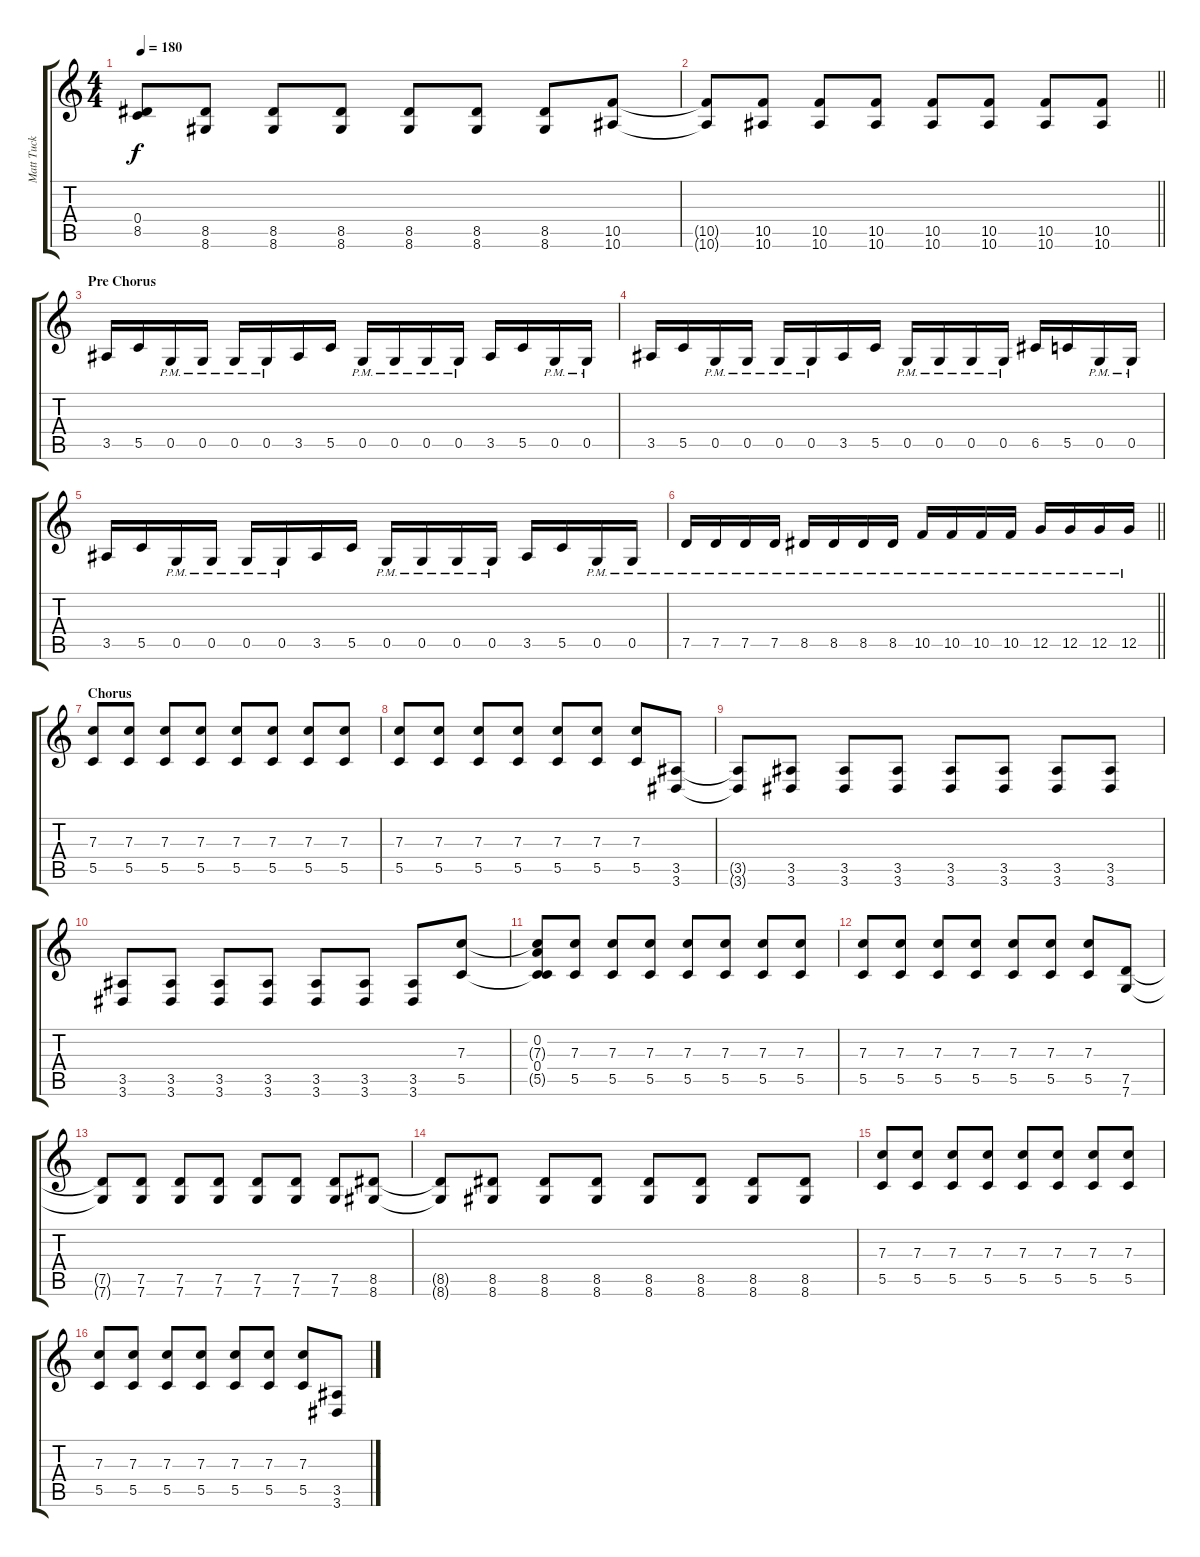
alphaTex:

\track ("Matt Tuck" "Matt Tuck") {instrument distortionguitar}
\staff {score tabs}
\tuning (D4 A3 F3 C3 G2 C2) {hide}
\ts (4 4)
\tempo 180
\clef g2
\ks c
(0.4 8.5{t}).8{dy f} (8.5 8.6).8 (8.5 8.6).8 (8.5 8.6).8 (8.5 8.6).8 (8.5 8.6).8 (8.5 8.6).8 (10.5 10.6).8 |
\barLineRight lightlight
(10.5{t} 10.6{t}).8 (10.5 10.6).8 (10.5 10.6).8 (10.5 10.6).8 (10.5 10.6).8 (10.5 10.6).8 (10.5 10.6).8 (10.5 10.6).8 |
\section ("" "Pre Chorus")
3.5.16 5.5.16 0.5{pm}.16 0.5{pm}.16 0.5{pm}.16 0.5{pm}.16 3.5.16 5.5.16 0.5{pm}.16 0.5{pm}.16 0.5{pm}.16 0.5{pm}.16 3.5.16 5.5.16 0.5{pm}.16 0.5{pm}.16 |
3.5.16 5.5.16 0.5{pm}.16 0.5{pm}.16 0.5{pm}.16 0.5{pm}.16 3.5.16 5.5.16 0.5{pm}.16 0.5{pm}.16 0.5{pm}.16 0.5{pm}.16 6.5.16 5.5.16 0.5{pm}.16 0.5{pm}.16 |
3.5.16 5.5.16 0.5{pm}.16 0.5{pm}.16 0.5{pm}.16 0.5{pm}.16 3.5.16 5.5.16 0.5{pm}.16 0.5{pm}.16 0.5{pm}.16 0.5{pm}.16 3.5.16 5.5.16 0.5{pm}.16 0.5{pm}.16 |
\barLineRight lightlight
7.5{pm}.16 7.5{pm}.16 7.5{pm}.16 7.5{pm}.16 8.5{pm}.16 8.5{pm}.16 8.5{pm}.16 8.5{pm}.16 10.5{pm}.16 10.5{pm}.16 10.5{pm}.16 10.5{pm}.16 12.5{pm}.16 12.5{pm}.16 12.5{pm}.16 12.5{pm}.16 |
\section ("" "Chorus")
(7.3 5.5).8 (7.3 5.5).8 (7.3 5.5).8 (7.3 5.5).8 (7.3 5.5).8 (7.3 5.5).8 (7.3 5.5).8 (7.3 5.5).8 |
(7.3 5.5).8 (7.3 5.5).8 (7.3 5.5).8 (7.3 5.5).8 (7.3 5.5).8 (7.3 5.5).8 (7.3 5.5).8 (3.5 3.6).8 |
(3.5{t} 3.6{t}).8 (3.5 3.6).8 (3.5 3.6).8 (3.5 3.6).8 (3.5 3.6).8 (3.5 3.6).8 (3.5 3.6).8 (3.5 3.6).8 |
(3.5 3.6).8 (3.5 3.6).8 (3.5 3.6).8 (3.5 3.6).8 (3.5 3.6).8 (3.5 3.6).8 (3.5 3.6).8 (7.3 5.5).8 |
(0.2 7.3{t} 0.4 5.5{t}).8 (7.3 5.5).8 (7.3 5.5).8 (7.3 5.5).8 (7.3 5.5).8 (7.3 5.5).8 (7.3 5.5).8 (7.3 5.5).8 |
(7.3 5.5).8 (7.3 5.5).8 (7.3 5.5).8 (7.3 5.5).8 (7.3 5.5).8 (7.3 5.5).8 (7.3 5.5).8 (7.5 7.6).8 |
(7.5{t} 7.6{t}).8 (7.5 7.6).8 (7.5 7.6).8 (7.5 7.6).8 (7.5 7.6).8 (7.5 7.6).8 (7.5 7.6).8 (8.5 8.6).8 |
(8.5{t} 8.6{t}).8 (8.5 8.6).8 (8.5 8.6).8 (8.5 8.6).8 (8.5 8.6).8 (8.5 8.6).8 (8.5 8.6).8 (8.5 8.6).8 |
(7.3 5.5).8 (7.3 5.5).8 (7.3 5.5).8 (7.3 5.5).8 (7.3 5.5).8 (7.3 5.5).8 (7.3 5.5).8 (7.3 5.5).8 |
(7.3 5.5).8 (7.3 5.5).8 (7.3 5.5).8 (7.3 5.5).8 (7.3 5.5).8 (7.3 5.5).8 (7.3 5.5).8 (3.5 3.6).8
